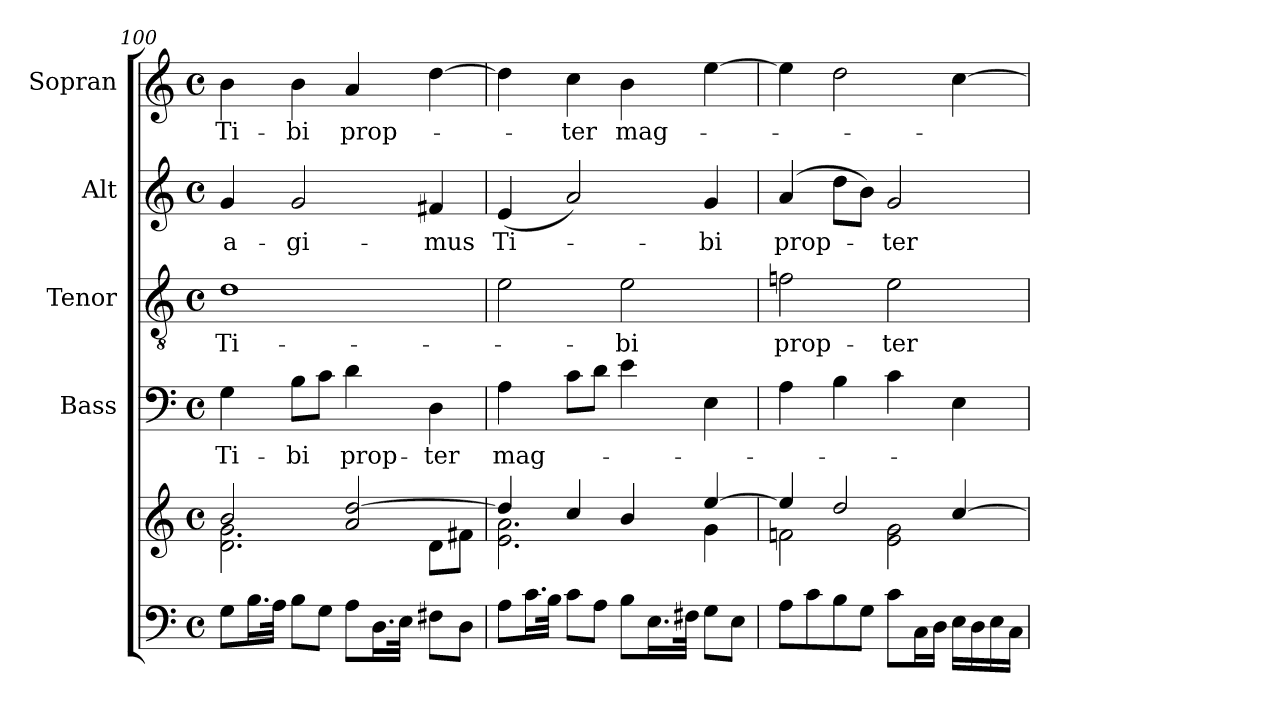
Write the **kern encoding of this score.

**kern	**kern	**kern	**text	**kern	**text	**kern	**text	**kern	**text
*part5	*part5	*part4	*part4	*part3	*part3	*part2	*part2	*part1	*part1
*staff6	*staff5	*staff4	*staff4	*staff3	*staff3	*staff2	*staff2	*staff1	*staff1
*	*	*I"Bass	*	*I"Tenor	*	*I"Alt	*	*I"Sopran	*
*	*	*I'B.	*	*I'T.	*	*I'A.	*	*I'S.	*
!!LO:PB:g=z
*clefF4	*clefG2	*clefF4	*	*clefGv2	*	*clefG2	*	*clefG2	*
*k[]	*k[]	*k[]	*	*k[]	*	*k[]	*	*k[]	*
*C:	*C:	*C:	*	*C:	*	*C:	*	*C:	*
*M4/4	*M4/4	*M4/4	*	*M4/4	*	*M4/4	*	*M4/4	*
*met(c)	*met(c)	*met(c)	*	*met(c)	*	*met(c)	*	*met(c)	*
=100	=100	=100	=100	=100	=100	=100	=100	=100	=100
*	*^	*	*	*	*	*	*	*	*
!	!	!	!	!LO:LY:b	!	!LO:LY:b	!	!LO:LY:b	!	!LO:LY:b
8G\L	2b/	2.d\ 2.g\	4G\	Ti-	1d	Ti-	4g/	a-	4b\	Ti-
16.B\L	.	.	.	.	.	.	.	.	.	.
32A\JJk	.	.	.	.	.	.	.	.	.	.
!	!	!	!	!LO:LY:b	!	!	!	!LO:LY:b	!	!LO:LY:b
8B\L	.	.	8B\L	-bi	.	.	2g/	-gi-	4b\	-bi
8G\J	.	.	8c\J	.	.	.	.	.	.	.
!	!	!	!	!LO:LY:b	!	!	!	!	!	!LO:LY:b
8A\L	2a/ [>2dd/	.	4d\	prop-	.	.	.	.	4a/	prop-
16.D\L	.	.	.	.	.	.	.	.	.	.
32E\JJk	.	.	.	.	.	.	.	.	.	.
!	!	!	!	!LO:LY:b	!	!	!	!LO:LY:b	!	!
8F#X\L	.	8d\L	4D\	-ter	.	.	4f#X/	-mus	[4dd\	.
8D\J	.	8f#X\J	.	.	.	.	.	.	.	.
=101	=101	=101	=101	=101	=101	=101	=101	=101	=101	=101
!	!	!	!	!LO:LY:b	!	!	!	!LO:LY:b	!	!
8A\L	4dd/]	2.e\ 2.a\	4A\	mag-	2e\	.	(<4e/	Ti-	4dd\]	.
16.c\L	.	.	.	.	.	.	.	.	.	.
32B\JJk	.	.	.	.	.	.	.	.	.	.
!	!	!	!	!	!	!	!	!	!	!LO:LY:b
8c\L	4cc/	.	8c\L	.	.	.	2a/)	.	4cc\	-ter
8A\J	.	.	8d\J	.	.	.	.	.	.	.
!	!	!	!	!	!	!LO:LY:b	!	!	!	!LO:LY:b
8B\L	4b/	.	4e\	.	2e\	-bi	.	.	4b\	mag-
16.E\L	.	.	.	.	.	.	.	.	.	.
32F#X\JJk	.	.	.	.	.	.	.	.	.	.
!	!	!	!	!	!	!	!	!LO:LY:b	!	!
8G\L	[>4ee/	4g\	4E\	.	.	.	4g/	-bi	[4ee\	.
8E\J	.	.	.	.	.	.	.	.	.	.
=102	=102	=102	=102	=102	=102	=102	=102	=102	=102	=102
!	!	!	!	!	!	!LO:LY:b	!	!LO:LY:b	!	!
8A\L	4ee/]	2fn\	4A\	.	2fn\	prop-	(4a/	prop-	4ee\]	.
8c\	.	.	.	.	.	.	.	.	.	.
8B\	2dd/	.	4B\	.	.	.	8dd\L	.	2dd\	.
8G\J	.	.	.	.	.	.	8b\J)	.	.	.
!	!	!	!	!	!	!LO:LY:b	!	!LO:LY:b	!	!
8c\L	.	2e\ 2g\	4c\	.	2e\	-ter	2g/	-ter	.	.
16C\L	.	.	.	.	.	.	.	.	.	.
16D\JJ	.	.	.	.	.	.	.	.	.	.
16E\LL	[>4cc/	.	4E\	.	.	.	.	.	[4cc\	.
16D\	.	.	.	.	.	.	.	.	.	.
16E\	.	.	.	.	.	.	.	.	.	.
16C\JJ	.	.	.	.	.	.	.	.	.	.
*	*v	*v	*	*	*	*	*	*	*	*
=	=	=	=	=	=	=	=	=	=
*-	*-	*-	*-	*-	*-	*-	*-	*-	*-
